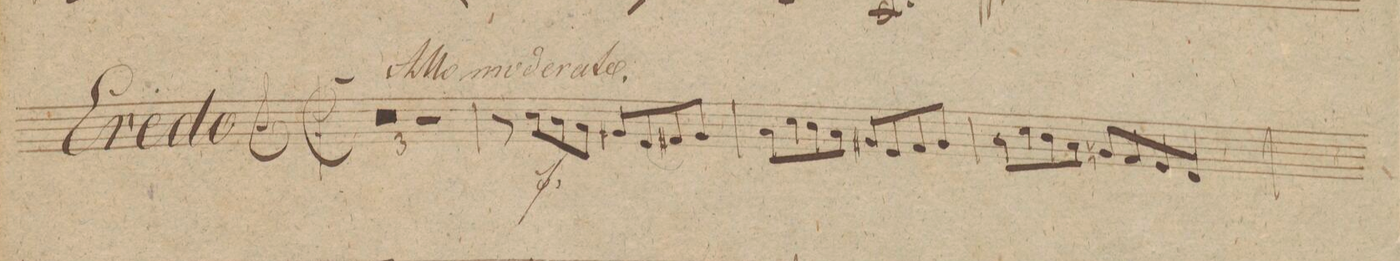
**kern	**dynam
*I"Violino IIdo	*
*clefG2	*
*k[]	*
*met(c|)	*
*M2/2	*
*all\right	*
0r	.
=2	=2
=3	=3
1r	.
=4	=4
8r	.
8cc\L	f
8b\	.
8a\J	.
8g#X/L	.
8e/	.
8f#X/	.
8g#/J	.
=5	=5
8a\L	.
8cc\	.
8b\	.
8a\J	.
8g#X/L	.
8e/	.
8f/	.
8g#/J	.
=6	=6
8a\L	.
8cc\	.
8b\	.
8a\J	.
8gn/L	.
8f/	.
8e/	.
8d/J	.
=7	=7
*-	*-
